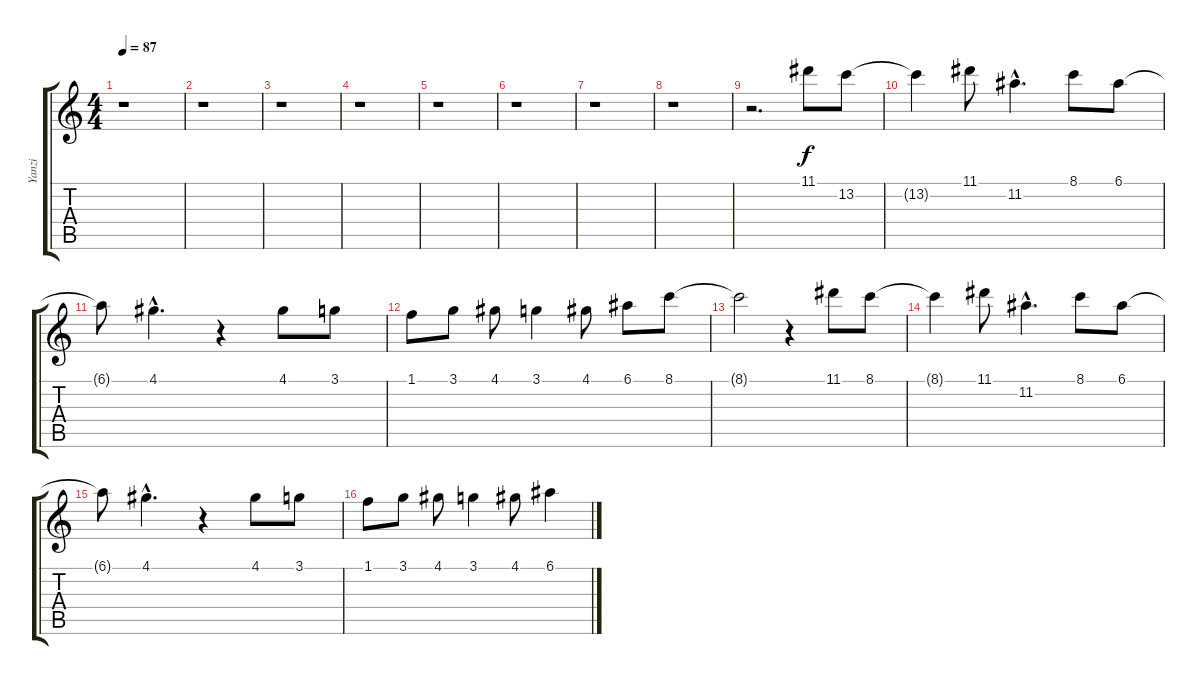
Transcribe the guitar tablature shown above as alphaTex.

\track ("Yanzi" "Yanzi") {instrument acousticguitarnylon}
\staff {score tabs}
\tuning (E4 B3 G3 D3 A2 E2) {hide}
\ts (4 4)
\tempo 87
\clef g2
\ks c
r.1{dy f instrument acousticguitarnylon} |
r.1 |
r.1 |
r.1 |
r.1 |
r.1 |
r.1 |
r.1 |
r.2{d} 11.1.8 13.2.8 |
13.2{t}.4 11.1.8 11.2{hac}.4{d} 8.1.8 6.1.8 |
6.1{t}.8 4.1{hac}.4{d} r.4 4.1.8 3.1.8 |
1.1.8 3.1.8 4.1.8 3.1.4 4.1.8 6.1.8 8.1.8 |
8.1{t}.2 r.4 11.1.8 8.1.8 |
8.1{t}.4 11.1.8 11.2{hac}.4{d} 8.1.8 6.1.8 |
6.1{t}.8 4.1{hac}.4{d} r.4 4.1.8 3.1.8 |
1.1.8 3.1.8 4.1.8 3.1.4 4.1.8 6.1.4
